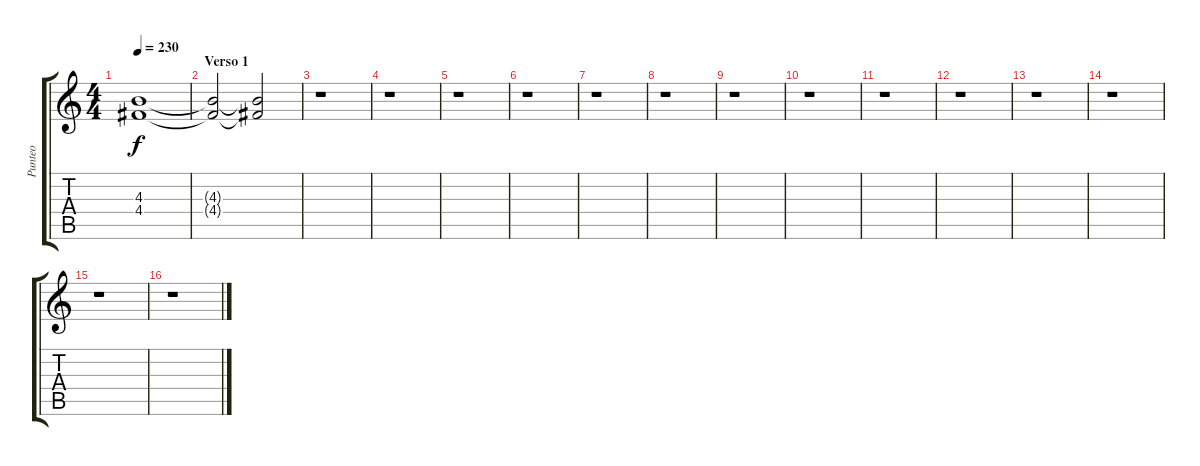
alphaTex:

\track ("Punteo" "Punteo") {instrument distortionguitar}
\staff {score tabs}
\tuning (E4 B3 G3 D3 A2 E2) {hide}
\ts (4 4)
\tempo 230
\clef g2
\ks c
(4.3 4.4).1{dy f} |
\section ("" "Verso 1")
(4.3{t} 4.4{t}).2{volume 13} (4.3{t} 4.4{t}).2{volume 11} |
r.1 |
r.1 |
r.1 |
r.1 |
r.1 |
r.1 |
r.1 |
r.1 |
r.1 |
r.1 |
r.1 |
r.1 |
r.1 |
r.1
